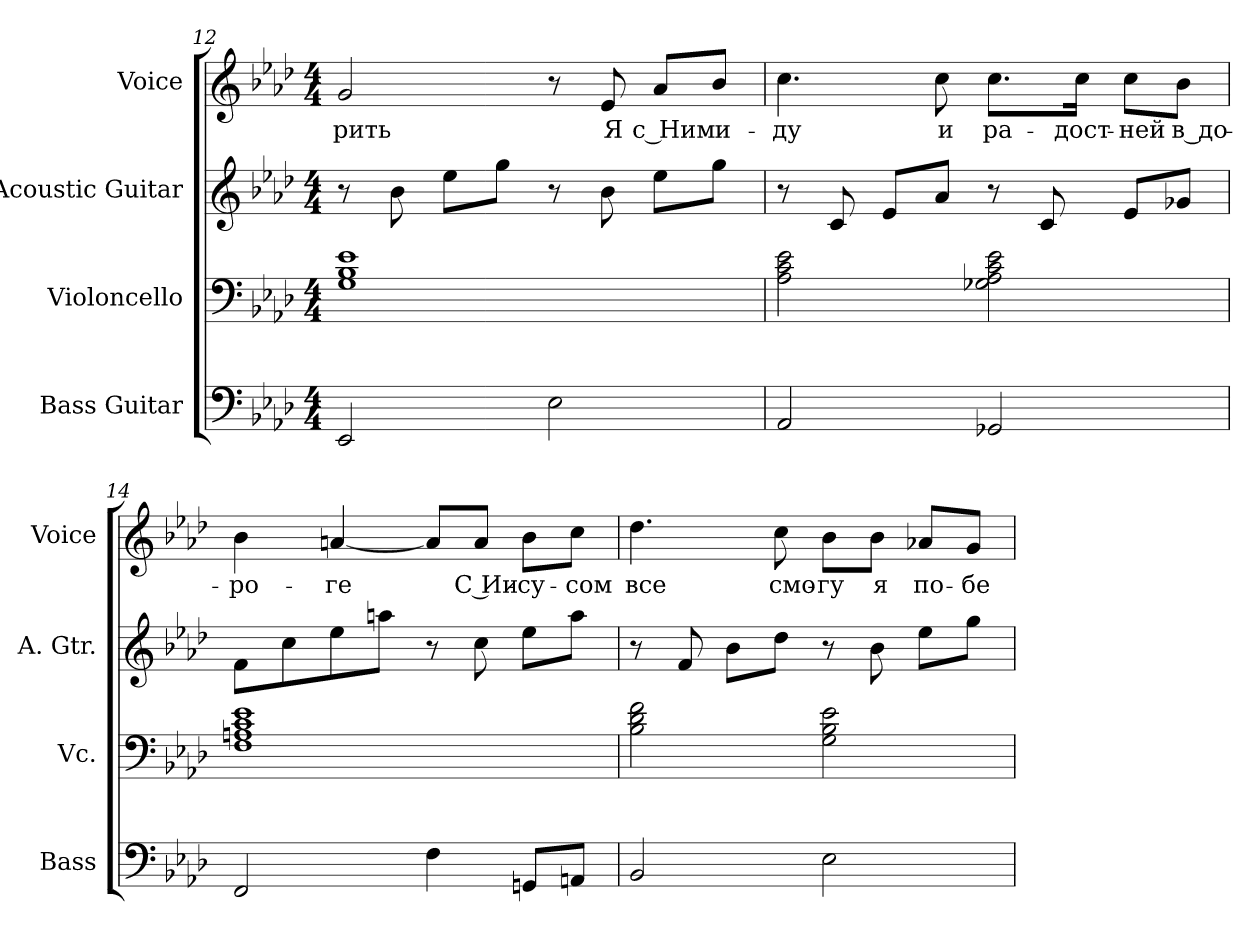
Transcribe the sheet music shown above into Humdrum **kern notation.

**kern	**kern	**kern	**kern	**text
*part4	*part3	*part2	*part1	*part1
*staff4	*staff3	*staff2	*staff1	*staff1
*I"Bass Guitar	*I"Violoncello	*I"Acoustic Guitar	*I"Voice	*
*I'Bass	*I'Vc.	*I'A. Gtr.	*I'Voice	*
*clefF4	*clefF4	*clefG2	*clefG2	*
*ITrd7c12	*	*ITrd7c12	*	*
*k[b-e-a-d-]	*k[b-e-a-d-]	*k[b-e-a-d-]	*k[b-e-a-d-]	*
*f:	*f:	*f:	*f:	*
*M4/4	*M4/4	*M4/4	*M4/4	*
=12	=12	=12	=12	=12
!	!	!	!	!LO:LY:b:color=#000000
2EEE-i/	1Gi 1B-i 1e-i	8r	2gi/	-рить
.	.	8B-i\	.	.
.	.	8e-i\L	.	.
.	.	8gi\J	.	.
2EE-i\	.	8r	8r	.
!	!	!	!	!LO:LY:b:color=#000000
.	.	8B-i\	8e-i/	Я
!	!	!	!	!LO:LY:b:color=#000000
.	.	8e-i\L	8a-i/L	с Ним
!	!	!	!	!LO:LY:b:color=#000000
.	.	8gi\J	8b-i/J	и-
=13	=13	=13	=13	=13
!	!	!	!	!LO:LY:b:color=#000000
2AAA-i/	2A-i\ 2ci 2e-i	8r	4.cci\	-ду
.	.	8Ci/	.	.
.	.	8E-i/L	.	.
!	!	!	!	!LO:LY:b:color=#000000
.	.	8A-i/J	8cci\	и
!	!	!	!	!LO:LY:b:color=#000000
2GGG-Xi/	2G-Xi\ 2A-i 2ci 2e-i	8r	8.cci\L	ра-
.	.	8Ci/	.	.
!	!	!	!	!LO:LY:b:color=#000000
.	.	.	16cci\Jk	-дост-
!	!	!	!	!LO:LY:b:color=#000000
.	.	8E-i/L	8cci\L	-ней
!	!	!	!	!LO:LY:b:color=#000000
.	.	8G-Xi/J	8b-i\J	в до-
!!LO:LB:g=z
=14	=14	=14	=14	=14
!	!	!	!	!LO:LY:b:color=#000000
2FFFi/	1Fi 1Ani 1ci 1e-i	8Fi\L	4b-i\	-ро-
.	.	8ci\	.	.
!	!	!	!	!LO:LY:b:color=#000000
.	.	8e-i\	[<4ani/	-ге
.	.	8ani\J	.	.
4FFi\	.	8r	8ai/L]	.
!	!	!	!	!LO:LY:b:color=#000000
.	.	8ci\	8ai/J	С Ии-
!	!	!	!	!LO:LY:b:color=#000000
8GGGni/L	.	8e-i\L	8b-i\L	-су-
!	!	!	!	!LO:LY:b:color=#000000
8AAAni/J	.	8ai\J	8cci\J	-сом
=15	=15	=15	=15	=15
!	!	!	!	!LO:LY:b:color=#000000
2BBB-i/	2B-i\ 2d-i 2fi	8r	4.dd-i\	все
.	.	8Fi/	.	.
.	.	8B-i\L	.	.
!	!	!	!	!LO:LY:b:color=#000000
.	.	8d-i\J	8cci\	смо-
!	!	!	!	!LO:LY:b:color=#000000
2EE-i\	2Gi\ 2B-i 2e-i	8r	8b-i\L	-гу
!	!	!	!	!LO:LY:b:color=#000000
.	.	8B-i\	8b-i\J	я
!	!	!	!	!LO:LY:b:color=#000000
.	.	8e-i\L	8a-Xi/L	по-
!	!	!	!	!LO:LY:b:color=#000000
.	.	8gi\J	8gi/J	-бе-
=	=	=	=	=
*-	*-	*-	*-	*-
